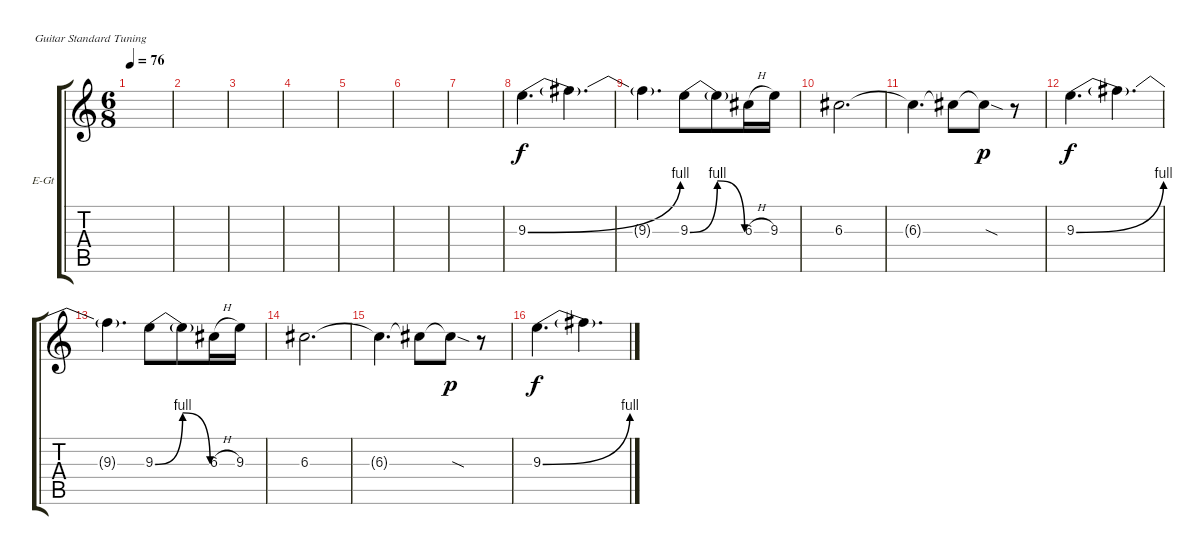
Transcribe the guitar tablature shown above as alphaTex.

\defaultSystemsLayout 4
\bracketExtendMode groupsimilarinstruments
\firstSystemTrackNameOrientation horizontal
\otherSystemsTrackNameOrientation horizontal
\track ("Kirk Hammett (Dist.Gtr.2)" "E-Gt") {instrument distortionguitar}
\staff {score tabs}
\tuning (E4 B3 G3 D3 A2 E2)
\ts (6 8)
\tempo 76
\clef g2
\ks c
|
|
|
|
|
|
|
9.3{be (bend 0 0 21.599999999999998 4)}.4{d} 9.3{t}.4{d} |
9.3{t}.4{d} 9.3{be (bendrelease 0 0 10.799999999999999 4 34.199999999999996 4 43.199999999999996 0)}.8 9.3{t}.8 6.3{h}.16 9.3.16 |
6.3.2{d} |
6.3{t}.4{d} 6.3{t}.8 6.3{sod t}.8{dy p} r.8 |
9.3{be (bend 0 0 21.599999999999998 4)}.4{d dy f} 9.3{t}.4{d} |
9.3{t}.4{d} 9.3{be (bendrelease 0 0 10.799999999999999 4 34.199999999999996 4 43.199999999999996 0)}.8 9.3{t}.8 6.3{h}.16 9.3.16 |
6.3.2{d} |
6.3{t}.4{d} 6.3{t}.8 6.3{sod t}.8{dy p} r.8 |
9.3{be (bend 0 0 21.599999999999998 4)}.4{d dy f} 9.3{t}.4{d}
